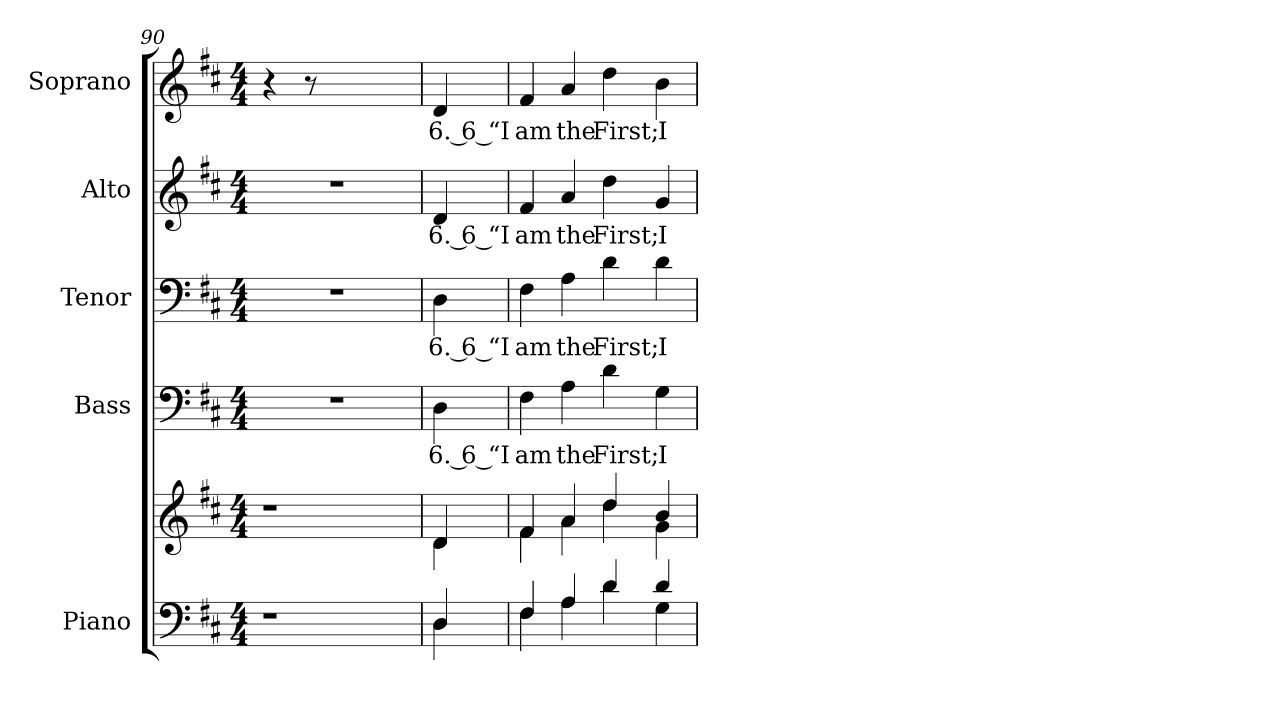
**kern	**kern	**kern	**text	**kern	**text	**kern	**text	**kern	**text
*part5	*part5	*part4	*part4	*part3	*part3	*part2	*part2	*part1	*part1
*staff6	*staff5	*staff4	*staff4	*staff3	*staff3	*staff2	*staff2	*staff1	*staff1
*I"Piano	*	*I"Bass	*	*I"Tenor	*	*I"Alto	*	*I"Soprano	*
*I'Pno.	*	*I'B.	*	*I'T.	*	*I'A.	*	*I'S.	*
*clefF4	*clefG2	*clefF4	*	*clefF4	*	*clefG2	*	*clefG2	*
*k[f#c#]	*k[f#c#]	*k[f#c#]	*	*k[f#c#]	*	*k[f#c#]	*	*k[f#c#]	*
*D:	*D:	*D:	*	*D:	*	*D:	*	*D:	*
*M4/4	*M4/4	*M4/4	*	*M4/4	*	*M4/4	*	*M4/4	*
=90	=90	=90	=90	=90	=90	=90	=90	=90	=90
!LO:N:vis=1	!LO:N:vis=1	!LO:N:vis=1	!	!LO:N:vis=1	!	!LO:N:vis=1	!	!	!
4.r	4.r	1r	.	1r	.	1r	.	4r	.
.	.	.	.	.	.	.	.	8r	.
2ryy	2ryy	.	.	.	.	.	.	2ryy	.
8ryy	8ryy	.	.	.	.	.	.	8ryy	.
!!LO:PB:g=z
=91	=91	=91	=91	=91	=91	=91	=91	=91	=91
*^	*^	*	*	*	*	*	*	*	*
!	!	!	!	!	!LO:LY:b:color=#000000	!	!	!	!	!	!
!	!	!	!	!	!	!	!LO:LY:b:color=#000000	!	!	!	!
!	!	!	!	!	!	!	!	!	!LO:LY:b:color=#000000	!	!
!	!	!	!	!	!	!	!	!	!	!	!LO:LY:b:color=#000000
4Di/	4Di\	4di/	4di\	4Di\	6. 6 “I	4Di\	6. 6 “I	4di/	6. 6 “I	4di/	6. 6 “I
=92	=92	=92	=92	=92	=92	=92	=92	=92	=92	=92	=92
!	!	!	!	!	!LO:LY:b:color=#000000	!	!	!	!	!	!
!	!	!	!	!	!	!	!LO:LY:b:color=#000000	!	!	!	!
!	!	!	!	!	!	!	!	!	!LO:LY:b:color=#000000	!	!
!	!	!	!	!	!	!	!	!	!	!	!LO:LY:b:color=#000000
4F#i/	4F#i\	4f#i/	4f#i\	4F#i\	am	4F#i\	am	4f#i/	am	4f#i/	am
!	!	!	!	!	!LO:LY:b:color=#000000	!	!	!	!	!	!
!	!	!	!	!	!	!	!LO:LY:b:color=#000000	!	!	!	!
!	!	!	!	!	!	!	!	!	!LO:LY:b:color=#000000	!	!
!	!	!	!	!	!	!	!	!	!	!	!LO:LY:b:color=#000000
4Ai/	4Ai\	4ai/	4ai\	4Ai\	the	4Ai\	the	4ai/	the	4ai/	the
!	!	!	!	!	!LO:LY:b:color=#000000	!	!	!	!	!	!
!	!	!	!	!	!	!	!LO:LY:b:color=#000000	!	!	!	!
!	!	!	!	!	!	!	!	!	!LO:LY:b:color=#000000	!	!
!	!	!	!	!	!	!	!	!	!	!	!LO:LY:b:color=#000000
4di/	4di\	4ddi/	4ddi\	4di\	First;	4di\	First;	4ddi\	First;	4ddi\	First;
!	!	!	!	!	!LO:LY:b:color=#000000	!	!	!	!	!	!
!	!	!	!	!	!	!	!LO:LY:b:color=#000000	!	!	!	!
!	!	!	!	!	!	!	!	!	!LO:LY:b:color=#000000	!	!
!	!	!	!	!	!	!	!	!	!	!	!LO:LY:b:color=#000000
4di/	4Gi\	4bi/	4gi\	4Gi\	I	4di\	I	4gi/	I	4bi\	I
*v	*v	*	*	*	*	*	*	*	*	*	*
*	*v	*v	*	*	*	*	*	*	*	*
=	=	=	=	=	=	=	=	=	=
*-	*-	*-	*-	*-	*-	*-	*-	*-	*-
